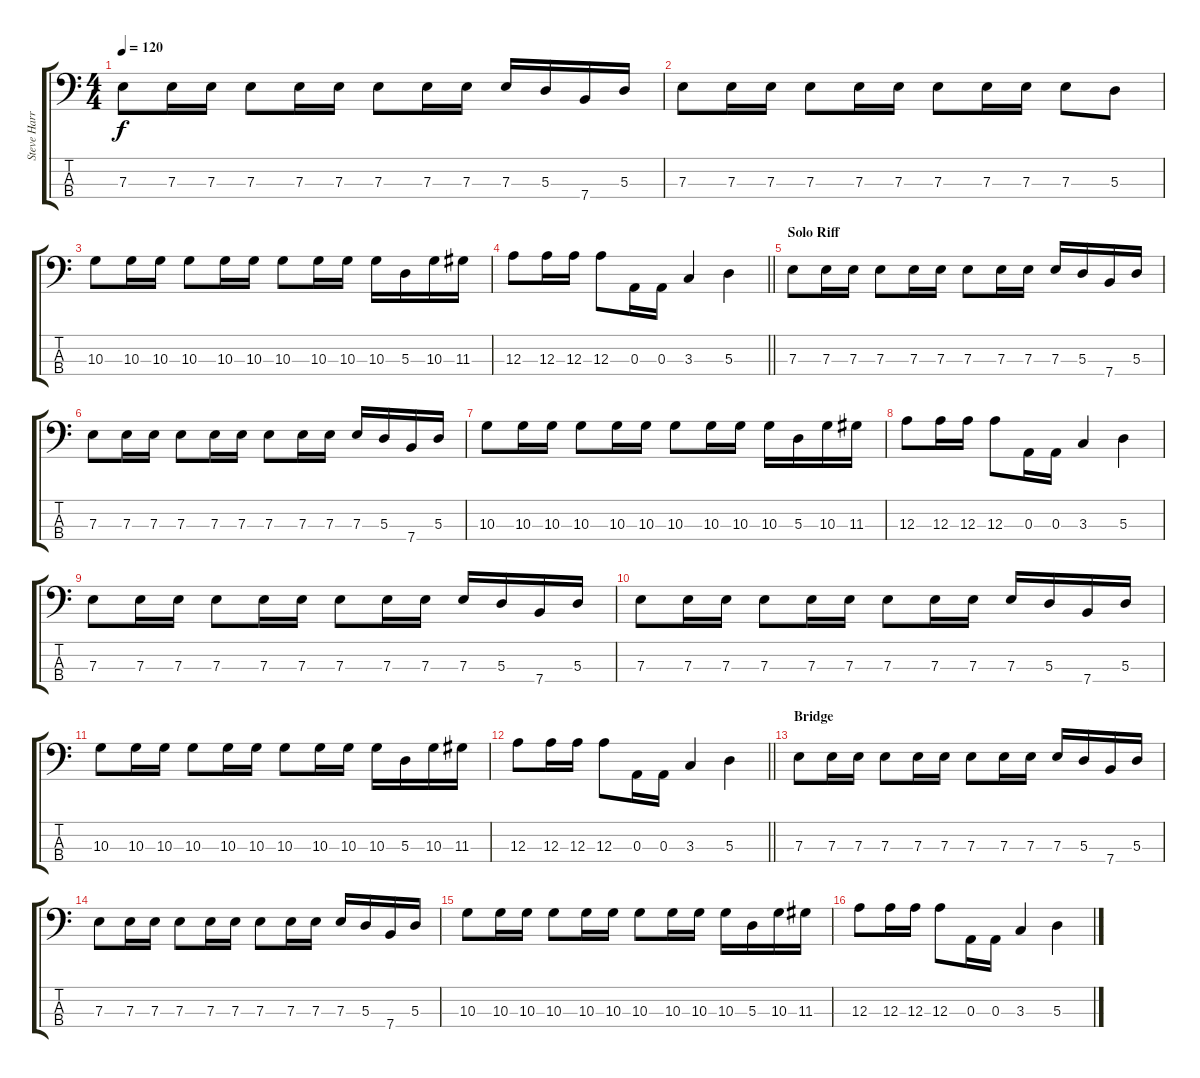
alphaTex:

\track ("Steve Harris" "Steve Harr") {instrument electricbassfinger}
\staff {score tabs}
\tuning (G2 D2 A1 E1) {hide}
\ts (4 4)
\tempo 120
\clef f4
\ks c
7.3.8{dy f} 7.3.16 7.3.16 7.3.8 7.3.16 7.3.16 7.3.8 7.3.16 7.3.16 7.3.16 5.3.16 7.4.16 5.3.16 |
7.3.8 7.3.16 7.3.16 7.3.8 7.3.16 7.3.16 7.3.8 7.3.16 7.3.16 7.3.8 5.3.8 |
10.3.8 10.3.16 10.3.16 10.3.8 10.3.16 10.3.16 10.3.8 10.3.16 10.3.16 10.3.16 5.3.16 10.3.16 11.3.16 |
\barLineRight lightlight
12.3.8 12.3.16 12.3.16 12.3.8 0.3.16 0.3.16 3.3.4 5.3.4 |
\section ("" "Solo Riff")
7.3.8 7.3.16 7.3.16 7.3.8 7.3.16 7.3.16 7.3.8 7.3.16 7.3.16 7.3.16 5.3.16 7.4.16 5.3.16 |
7.3.8 7.3.16 7.3.16 7.3.8 7.3.16 7.3.16 7.3.8 7.3.16 7.3.16 7.3.16 5.3.16 7.4.16 5.3.16 |
10.3.8 10.3.16 10.3.16 10.3.8 10.3.16 10.3.16 10.3.8 10.3.16 10.3.16 10.3.16 5.3.16 10.3.16 11.3.16 |
12.3.8 12.3.16 12.3.16 12.3.8 0.3.16 0.3.16 3.3.4 5.3.4 |
7.3.8 7.3.16 7.3.16 7.3.8 7.3.16 7.3.16 7.3.8 7.3.16 7.3.16 7.3.16 5.3.16 7.4.16 5.3.16 |
7.3.8 7.3.16 7.3.16 7.3.8 7.3.16 7.3.16 7.3.8 7.3.16 7.3.16 7.3.16 5.3.16 7.4.16 5.3.16 |
10.3.8 10.3.16 10.3.16 10.3.8 10.3.16 10.3.16 10.3.8 10.3.16 10.3.16 10.3.16 5.3.16 10.3.16 11.3.16 |
\barLineRight lightlight
12.3.8 12.3.16 12.3.16 12.3.8 0.3.16 0.3.16 3.3.4 5.3.4 |
\section ("" "Bridge")
7.3.8 7.3.16 7.3.16 7.3.8 7.3.16 7.3.16 7.3.8 7.3.16 7.3.16 7.3.16 5.3.16 7.4.16 5.3.16 |
7.3.8 7.3.16 7.3.16 7.3.8 7.3.16 7.3.16 7.3.8 7.3.16 7.3.16 7.3.16 5.3.16 7.4.16 5.3.16 |
10.3.8 10.3.16 10.3.16 10.3.8 10.3.16 10.3.16 10.3.8 10.3.16 10.3.16 10.3.16 5.3.16 10.3.16 11.3.16 |
12.3.8 12.3.16 12.3.16 12.3.8 0.3.16 0.3.16 3.3.4 5.3.4
